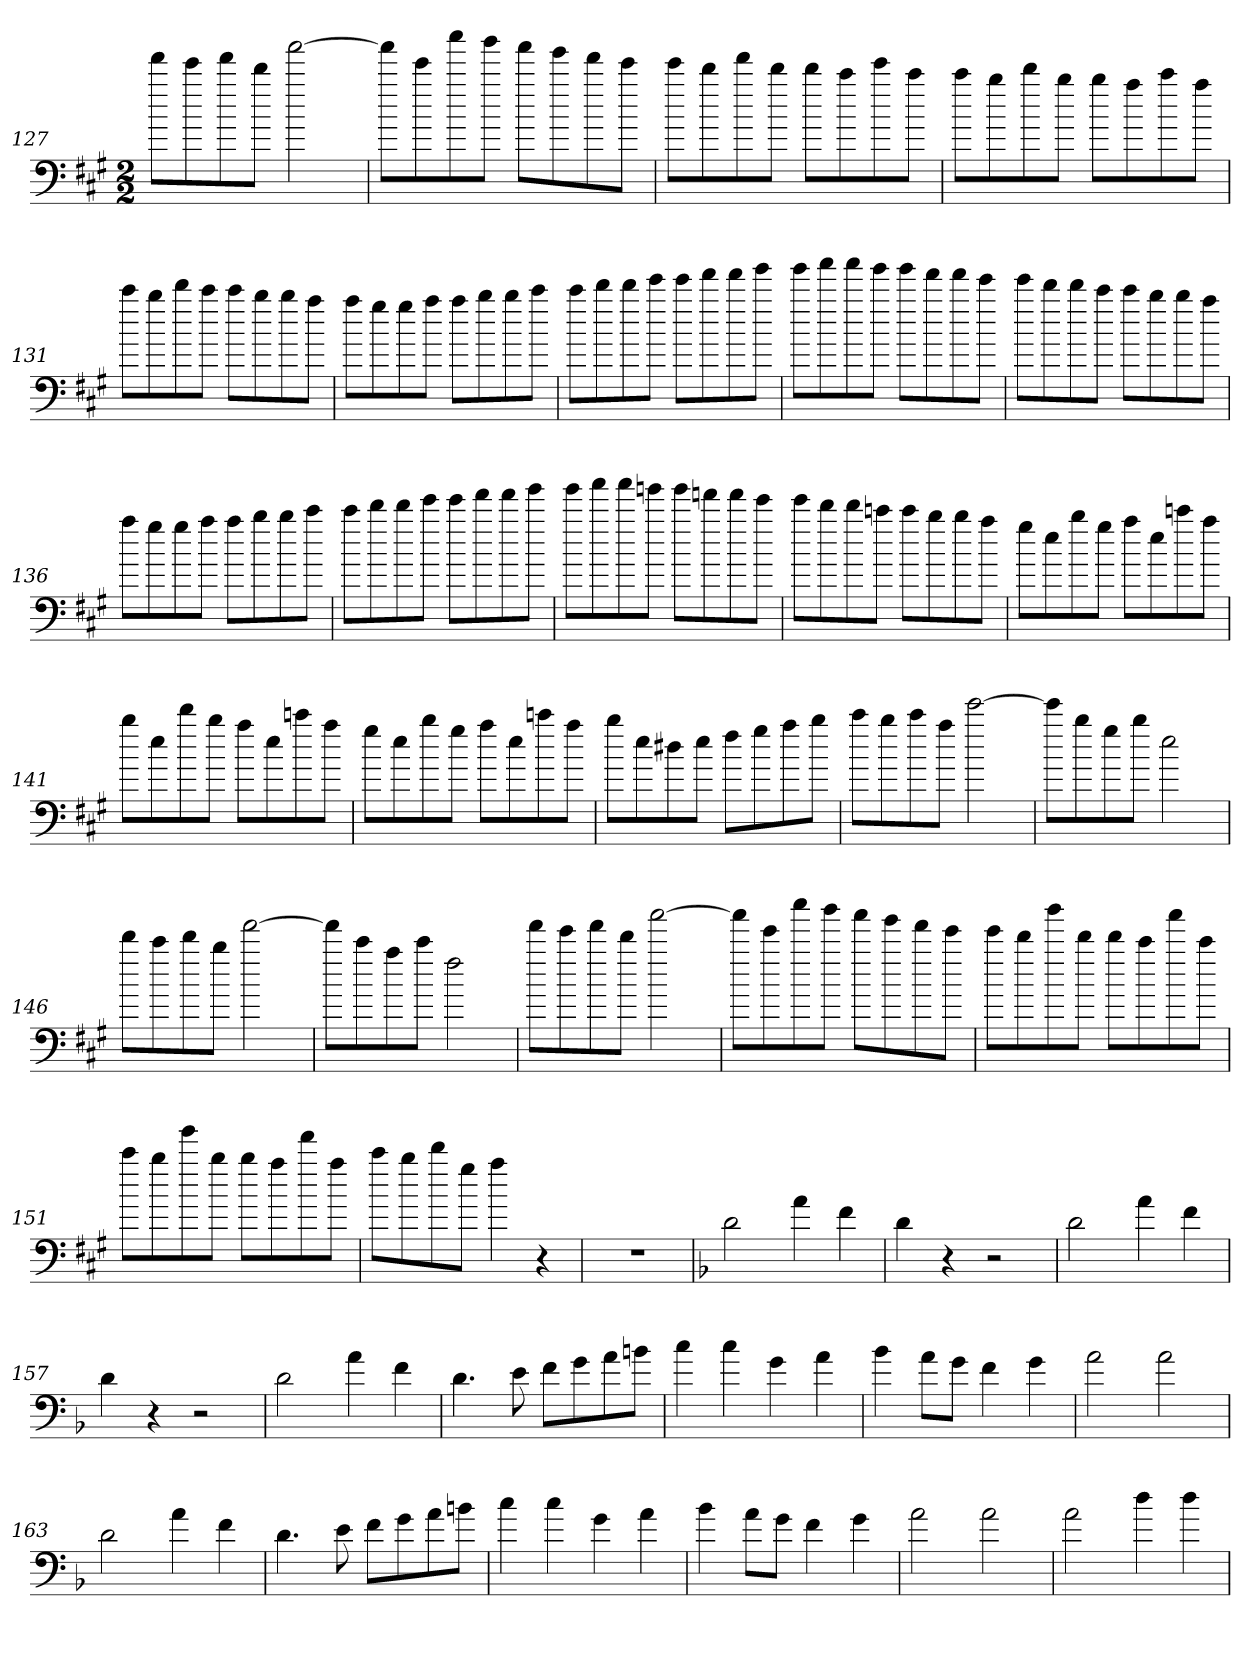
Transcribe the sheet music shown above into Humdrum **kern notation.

**kern
*part1
*staff1
*clefF4
*k[f#c#g#]
*A:
*M2/2
=127
8fff#\L
8eee\
8fff#\
8ddd\J
[2aaa
=128
8aaa\L]
8eee\
8cccc#\
8bbb\J
8aaa\L
8ggg#\
8fff#\
8eee\J
=129
8eee\L
8ddd\
8fff#\
8ddd\J
8ddd\L
8ccc#\
8eee\
8ccc#\J
=130
8ccc#\L
8bb\
8ddd\
8bb\J
8bb\L
8aa\
8ccc#\
8aa\J
=131
8ccc#\L
8bb\
8ddd\
8ccc#\J
8ccc#\L
8bb\
8bb\
8aa\J
=132
8aa\L
8gg#\
8gg#\
8aa\J
8aa\L
8bb\
8bb\
8ccc#\J
=133
8ccc#\L
8ddd\
8ddd\
8eee\J
8eee\L
8fff#\
8fff#\
8ggg#\J
=134
8ggg#\L
8aaa\
8aaa\
8ggg#\J
8ggg#\L
8fff#\
8fff#\
8eee\J
=135
8eee\L
8ddd\
8ddd\
8ccc#\J
8ccc#\L
8bb\
8bb\
8aa\J
=136
8aa\L
8gg#\
8gg#\
8aa\J
8aa\L
8bb\
8bb\
8ccc#\J
=137
8ccc#\L
8ddd\
8ddd\
8eee\J
8eee\L
8fff#\
8fff#\
8ggg#\J
=138
8ggg#\L
8aaa\
8aaa\
8gggn\J
8ggg\L
8fffn\
8fff\
8eee\J
=139
8eee\L
8ddd\
8ddd\
8cccn\J
8ccc\L
8bb\
8bb\
8aa\J
=140
8gg#\L
8ee\
8bb\
8gg#\J
8aa\L
8ee\
8cccn\
8aa\J
=141
8bb\L
8ee\
8ddd\
8bb\J
8aa\L
8ee\
8cccn\
8aa\J
=142
8gg#\L
8ee\
8bb\
8gg#\J
8aa\L
8ee\
8cccn\
8aa\J
=143
8bb\L
8ee\
8dd#X\
8ee\J
8ff#\L
8gg#\
8aa\
8bb\J
=144
8ccc#\L
8bb\
8ccc#\
8aa\J
[2eee
=145
8eee\L]
8bb\
8gg#\
8bb\J
2ee
=146
8ddd\L
8ccc#\
8ddd\
8bb\J
[2fff#
=147
8fff#\L]
8ccc#\
8aa\
8ccc#\J
2ff#
=148
8fff#\L
8eee\
8fff#\
8ddd\J
[2aaa
=149
8aaa\L]
8eee\
8cccc#\
8bbb\J
8aaa\L
8ggg#\
8fff#\
8eee\J
=150
8eee\L
8ddd\
8bbb\
8ddd\J
8ddd\L
8ccc#\
8aaa\
8ccc#\J
=151
8ccc#\L
8bb\
8ggg#\
8bb\J
8bb\L
8aa\
8fff#\
8aa\J
=152
8ccc#\L
8bb\
8ddd\
8gg#\J
4aa
4r
=153
1r
=154
*k[b-]
*d:
2d
4a
4f
=155
4d
4r
2r
=156
2d
4a
4f
=157
4d
4r
2r
=158
2d
4a
4f
=159
4.d
8e
8f\L
8g\
8a\
8bn\J
=160
4cc
4cc
4g
4a
=161
4b-
8a\L
8g\J
4f
4g
=162
2a
2a
=163
2d
4a
4f
=164
4.d
8e
8f\L
8g\
8a\
8bn\J
=165
4cc
4cc
4g
4a
=166
4b-
8a\L
8g\J
4f
4g
=167
2a
2a
=168
2a
4dd
4dd
=
*-
